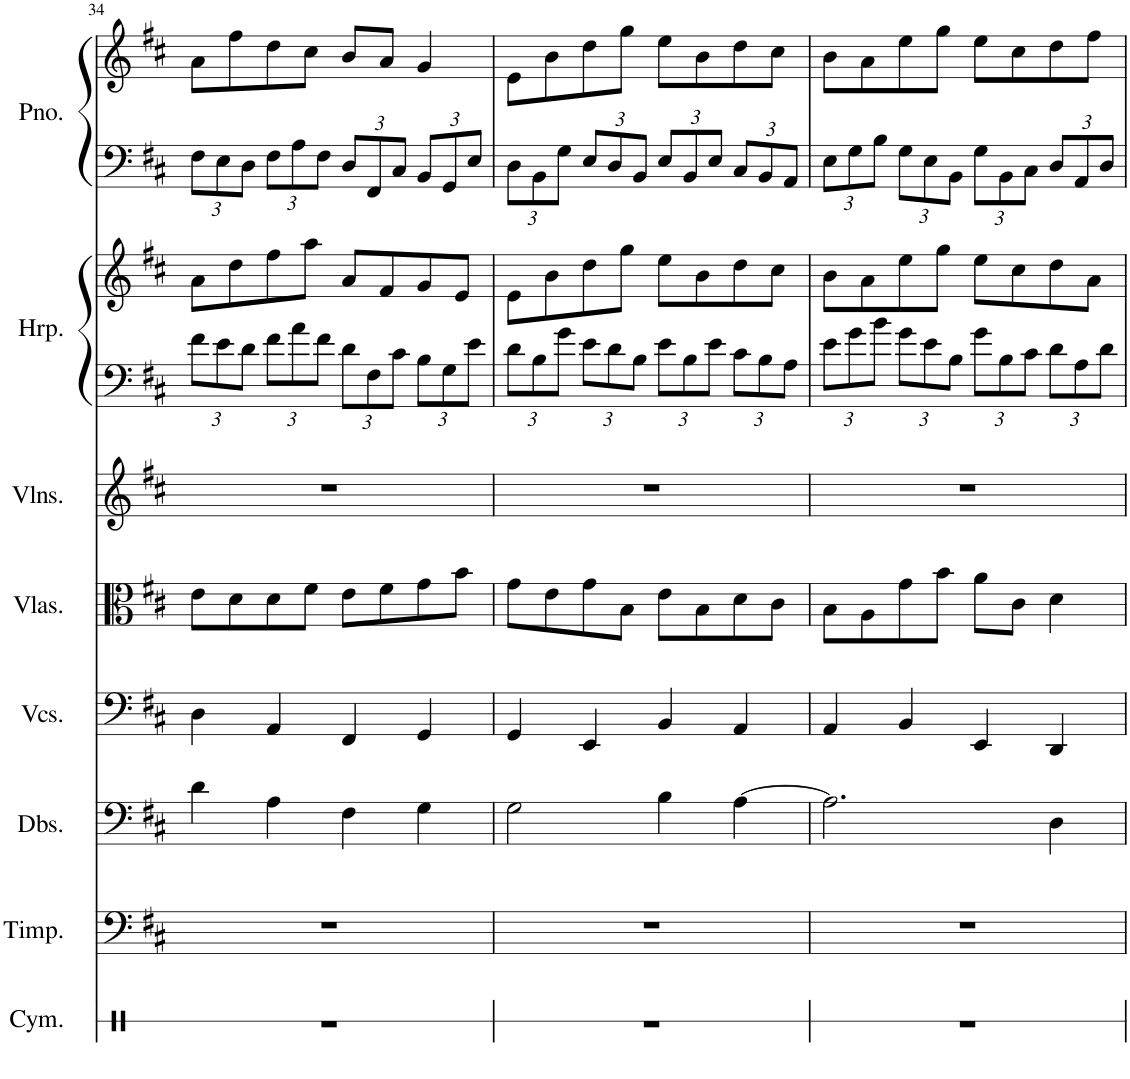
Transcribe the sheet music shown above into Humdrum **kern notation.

**kern	**kern	**kern	**kern	**kern	**kern	**kern	**kern	**kern	**kern
*part8	*part7	*part6	*part5	*part4	*part3	*part2	*part2	*part1	*part1
*staff10	*staff9	*staff8	*staff7	*staff6	*staff5	*staff4	*staff3	*staff2	*staff1
*I"Cymbal	*I"Timpani	*I"Double Basses	*I"Violoncellos	*I"Violas	*I"Violins	*I"Harp	*	*I"Piano	*
*I'Cym.	*I'Timp.	*I'Dbs.	*I'Vcs.	*I'Vlas.	*I'Vlns.	*I'Hrp.	*	*I'Pno.	*
!!LO:PB:g=z
*clefX	*clefF4	*clefF4	*clefF4	*clefC3	*clefG2	*clefF4	*clefG2	*clefF4	*clefG2
*	*	*Trd7c12	*	*	*	*	*	*	*
*k[]	*k[f#c#]	*k[f#c#]	*k[f#c#]	*k[f#c#]	*k[f#c#]	*k[f#c#]	*k[f#c#]	*k[f#c#]	*k[f#c#]
*M4/4	*M4/4	*M4/4	*M4/4	*M4/4	*M4/4	*M4/4	*M4/4	*M4/4	*M4/4
*met(c)	*met(c)	*met(c)	*met(c)	*met(c)	*met(c)	*met(c)	*met(c)	*met(c)	*met(c)
*	*	*	*	*	*	*Xbrackettup	*	*Xbrackettup	*
=34	=34	=34	=34	=34	=34	=34	=34	=34	=34
1r	1r	4d\	4D\	8e\L	1r	12f#\L	8a\L	12F#\L	8a\L
.	.	.	.	.	.	12e\	.	12E\	.
.	.	.	.	8d\	.	.	8dd\	.	8ff#\
.	.	.	.	.	.	12d\J	.	12D\J	.
.	.	4A\	4AA/	8d\	.	12f#\L	8ff#\	12F#\L	8dd\
.	.	.	.	.	.	12a\	.	12A\	.
.	.	.	.	8f#\J	.	.	8aa\J	.	8cc#\J
.	.	.	.	.	.	12f#\J	.	12F#\J	.
.	.	4F#\	4FF#/	8e\L	.	12d\L	8a/L	12D/L	8b/L
.	.	.	.	.	.	12F#\	.	12FF#/	.
.	.	.	.	8f#\	.	.	8f#/	.	8a/J
.	.	.	.	.	.	12c#\J	.	12C#/J	.
.	.	4G\	4GG/	8g\	.	12B\L	8g/	12BB/L	4g/
.	.	.	.	.	.	12G\	.	12GG/	.
.	.	.	.	8b\J	.	.	8e/J	.	.
.	.	.	.	.	.	12e\J	.	12E/J	.
=35	=35	=35	=35	=35	=35	=35	=35	=35	=35
1r	1r	2G\	4GG/	8g\L	1r	12d\L	8e\L	12D\L	8e\L
.	.	.	.	.	.	12B\	.	12BB\	.
.	.	.	.	8e\	.	.	8b\	.	8b\
.	.	.	.	.	.	12g\J	.	12G\J	.
.	.	.	4EE/	8g\	.	12e\L	8dd\	12E/L	8dd\
.	.	.	.	.	.	12d\	.	12D/	.
.	.	.	.	8B\J	.	.	8gg\J	.	8gg\J
.	.	.	.	.	.	12B\J	.	12BB/J	.
.	.	4B\	4BB/	8e\L	.	12e\L	8ee\L	12E/L	8ee\L
.	.	.	.	.	.	12B\	.	12BB/	.
.	.	.	.	8B\	.	.	8b\	.	8b\
.	.	.	.	.	.	12e\J	.	12E/J	.
.	.	[4A\	4AA/	8d\	.	12c#\L	8dd\	12C#/L	8dd\
.	.	.	.	.	.	12B\	.	12BB/	.
.	.	.	.	8c#\J	.	.	8cc#\J	.	8cc#\J
.	.	.	.	.	.	12A\J	.	12AA/J	.
=36	=36	=36	=36	=36	=36	=36	=36	=36	=36
1r	1r	2.A\]	4AA/	8B\L	1r	12e\L	8b\L	12E\L	8b\L
.	.	.	.	.	.	12g\	.	12G\	.
.	.	.	.	8A\	.	.	8a\	.	8a\
.	.	.	.	.	.	12b\J	.	12B\J	.
.	.	.	4BB/	8g\	.	12g\L	8ee\	12G\L	8ee\
.	.	.	.	.	.	12e\	.	12E\	.
.	.	.	.	8b\J	.	.	8gg\J	.	8gg\J
.	.	.	.	.	.	12B\J	.	12BB\J	.
.	.	.	4EE/	8a\L	.	12g\L	8ee\L	12G\L	8ee\L
.	.	.	.	.	.	12B\	.	12BB\	.
.	.	.	.	8c#\J	.	.	8cc#\	.	8cc#\
.	.	.	.	.	.	12c#\J	.	12C#\J	.
.	.	4D\	4DD/	4d\	.	12d\L	8dd\	12D/L	8dd\
.	.	.	.	.	.	12A\	.	12AA/	.
.	.	.	.	.	.	.	8a\J	.	8ff#\J
.	.	.	.	.	.	12d\J	.	12D/J	.
=	=	=	=	=	=	=	=	=	=
*-	*-	*-	*-	*-	*-	*-	*-	*-	*-
